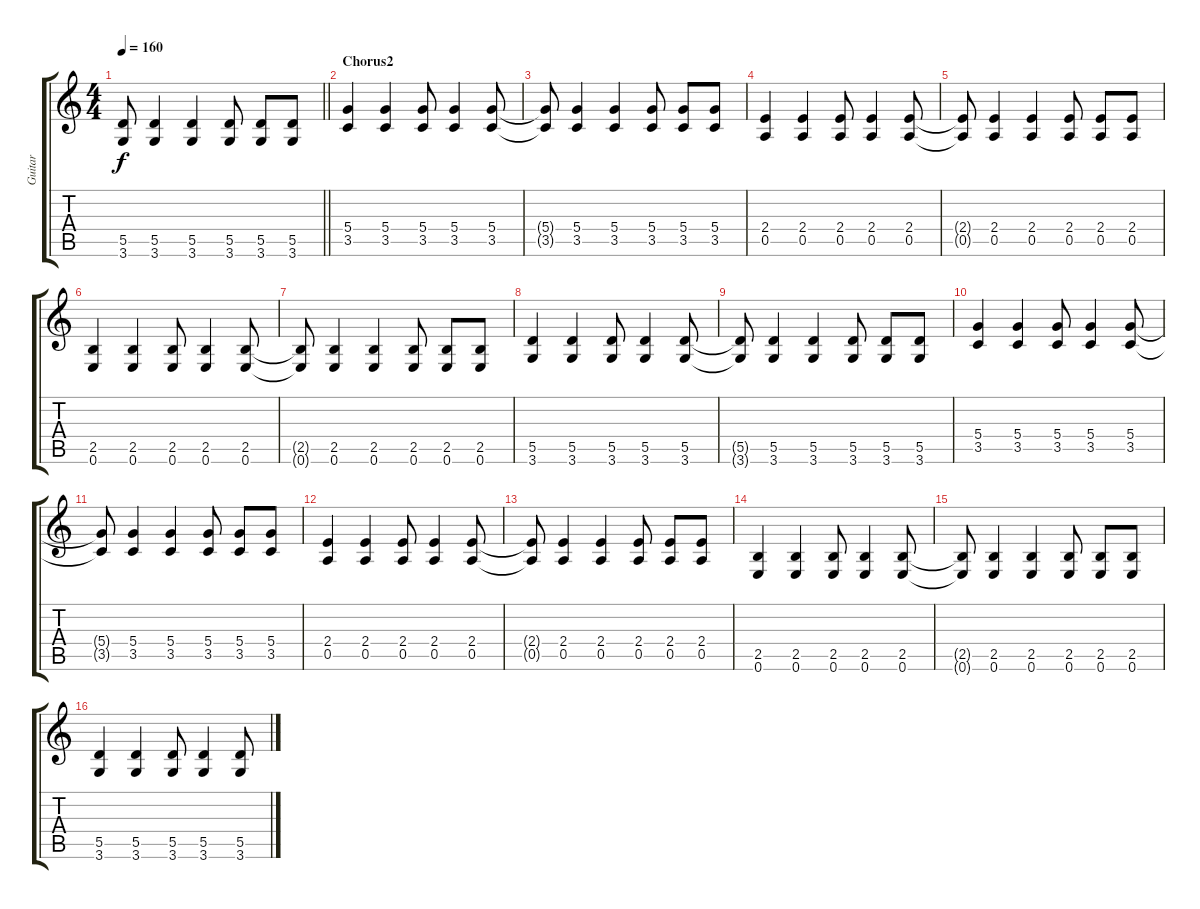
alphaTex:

\track ("Guitar" "Guitar") {instrument distortionguitar}
\staff {score tabs}
\tuning (E4 B3 G3 D3 A2 E2) {hide}
\ts (4 4)
\tempo 160
\clef g2
\barLineRight lightlight
\ks c
(5.5{t} 3.6{t}).8{dy f} (5.5 3.6).4 (5.5 3.6).4 (5.5 3.6).8 (5.5 3.6).8 (5.5 3.6).8 |
\section ("" "Chorus2")
(5.4 3.5).4 (5.4 3.5).4 (5.4 3.5).8 (5.4 3.5).4 (5.4 3.5).8 |
(5.4{t} 3.5{t}).8 (5.4 3.5).4 (5.4 3.5).4 (5.4 3.5).8 (5.4 3.5).8 (5.4 3.5).8 |
(2.4 0.5).4 (2.4 0.5).4 (2.4 0.5).8 (2.4 0.5).4 (2.4 0.5).8 |
(2.4{t} 0.5{t}).8 (2.4 0.5).4 (2.4 0.5).4 (2.4 0.5).8 (2.4 0.5).8 (2.4 0.5).8 |
(2.5 0.6).4 (2.5 0.6).4 (2.5 0.6).8 (2.5 0.6).4 (2.5 0.6).8 |
(2.5{t} 0.6{t}).8 (2.5 0.6).4 (2.5 0.6).4 (2.5 0.6).8 (2.5 0.6).8 (2.5 0.6).8 |
(5.5 3.6).4 (5.5 3.6).4 (5.5 3.6).8 (5.5 3.6).4 (5.5 3.6).8 |
(5.5{t} 3.6{t}).8 (5.5 3.6).4 (5.5 3.6).4 (5.5 3.6).8 (5.5 3.6).8 (5.5 3.6).8 |
(5.4 3.5).4 (5.4 3.5).4 (5.4 3.5).8 (5.4 3.5).4 (5.4 3.5).8 |
(5.4{t} 3.5{t}).8 (5.4 3.5).4 (5.4 3.5).4 (5.4 3.5).8 (5.4 3.5).8 (5.4 3.5).8 |
(2.4 0.5).4 (2.4 0.5).4 (2.4 0.5).8 (2.4 0.5).4 (2.4 0.5).8 |
(2.4{t} 0.5{t}).8 (2.4 0.5).4 (2.4 0.5).4 (2.4 0.5).8 (2.4 0.5).8 (2.4 0.5).8 |
(2.5 0.6).4 (2.5 0.6).4 (2.5 0.6).8 (2.5 0.6).4 (2.5 0.6).8 |
(2.5{t} 0.6{t}).8 (2.5 0.6).4 (2.5 0.6).4 (2.5 0.6).8 (2.5 0.6).8 (2.5 0.6).8 |
(5.5 3.6).4 (5.5 3.6).4 (5.5 3.6).8 (5.5 3.6).4 (5.5 3.6).8
